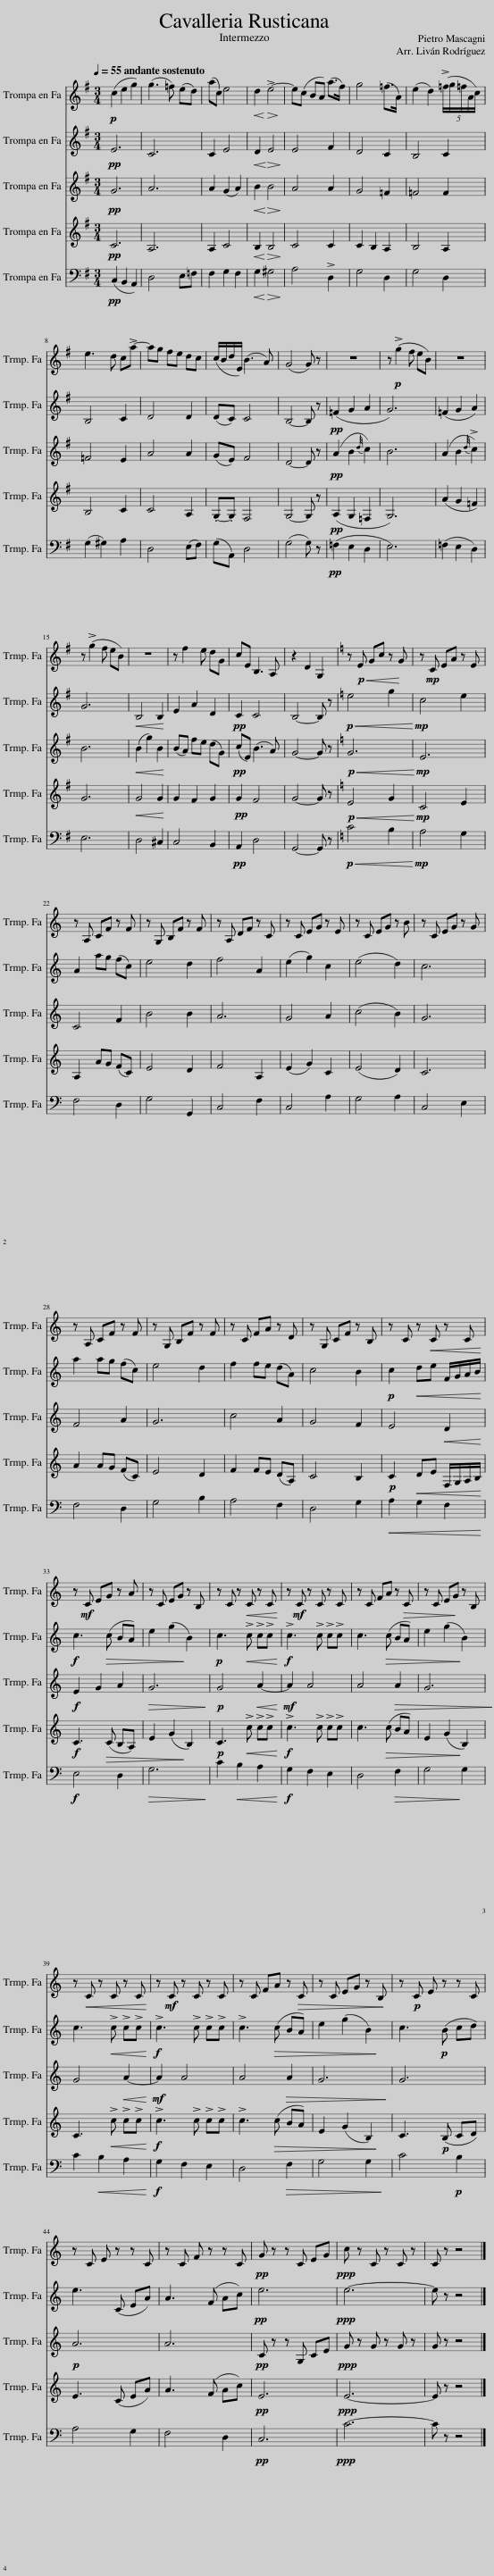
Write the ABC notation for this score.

X:1
%%score 1 2 3 4 5 6
L:1/8
Q:1/4=55
M:3/4
I:linebreak $
K:C
V:1 treble
V:2 treble transpose=-7
V:3 treble transpose=-7
V:4 treble transpose=-7
V:5 treble transpose=-7
V:6 bass transpose=-7
V:1
 z6 | z6 | z6 | z6 | z6 | %5
 z6 | z6 |$ z6 | z6 | z6 | %10
 z6 | z6 | z6 | z6 |$ z6 | %15
 z6 | z6 | z6 | z6 |[K:F] z6 | %20
 z6 |$ z6 | z6 | z6 | z6 | %25
 z6 | z6 |$ z6 | z6 | z6 | %30
 z6 | z6 |$ z6 | z6 | z6 | %35
 z6 | z6 | z6 |$ z6 | z6 | %40
 z6 | z6 | z6 |$ z6 | z6 | %45
 z6 | z6 | z6 |] %48
V:2
[K:G]!p! (c2 e2 g2) | (g3 =f) (ed) | (ac) e4 |!<(! d2!>(! !>!e4-!<)!!>)! | e(c BA) (a>f) | %5
 g4 (=f>A) | (e2 d2) (5:4:5(!>!=f/g/=f/A/c/) |$ e3 d c!>!a- | ag fe dc | (c/B/d/E/) (B3 A) | %10
 (G4 G) z | z6 | z!p! (!>!g2 f eB) | z6 |$ z (!>!g2 f eB) | %15
 z6 | z f2 e dG | cE B,3 A, | z2 D2 G,2 |[K:C] z!p!!<(! E Gc z G!<)! | %20
 z!mp! C EA z E |$ z A, CF z F | z G, B,F z F | z A, DF z C | z C EG z E | %25
 z C EG z B | z C EG z G |$ z A, CF z F | z G, B,F z F | z C FA z D | %30
 z G, CF z B, | z C z!<(! C z C!<)! |$ z!mf! C EG z A | z C EG z B, | z C z!<(! C z C!<)! | %35
 z!mf! C z C z C | z C FA z!>(! C!>)! | z C EG z B, |$ z!<(! C z C z C!<)! | z!mf! C z C z C | %40
 z C FA z!>(! C!>)! | z C EG z B, | z!p! C E z z C |$ z C E z z C | z C F z z C | %45
!pp! G z z C EG |!ppp! c z C z C z | C z z4 |] %48
V:3
[K:G]!pp! E6 | C6 | C2 E4 |!<(! D2!>(! E4!<)!!>)! | E4 F2 | %5
 D4 C2 | B,4 C2 |$ B,4 C2 | D4 D2 | (DC) C4 | %10
 B,4- B, z |!pp! (=F2 G2 A2 | G6) | (=F2 G2 A2) |$ G6 | %15
!<(! B,4 B,2!<)! | E2 A2 D2 |!pp! C2 C4 | B,4- B, z |[K:C]!p!!<(! e4 g2!<)! | %20
!mp! c4 e2 |$ A2 ag (fc) | e4 d2 | f4 A2 | (e2 g2) c2 | %25
 (e4 d2) | c6 |$ a2 ag (fc) | e4 d2 | f2 fe (dA) | %30
 c4 B2 |!p! c2!<(! de F/G/A/B/!<)! |$!f! c3!>(! (c BA)!>)! | e2 (g2 B2) |!p! c3!<(! !>!c !>!c!>!c!<)! | %35
!f! !>!c3 !>!c !>!c!>!c | c3!>(! (c BA)!>)! | e2 (g2 B2) |$ c3!<(! !>!c !>!c!>!c!<)! |!f! !>!c3 !>!c !>!c!>!c | %40
 !>!c3!>(! (c BA)!>)! | e2 (g2 B2) | c3!p! (B cd) |$ e3 (C EA) | A3 (F Ac) | %45
!pp! e6 |!ppp! e6- | e z z4 |] %48
V:4
[K:G]!pp! G6 | A6 | A2 (G2 A2) |!<(! B2!>(! B4!<)!!>)! | A4 A2 | %5
 G4 =F2 | =F4 F2 |$ =F4 E2 | A4 A2 | (GE) F4 | %10
 D4- D z |!pp! (A2 B2{d} c2) | B6 | (A2 B2{d} !>!c2) |$ B6 | %15
!<(! (B2 g2) B2!<)! | (BA) fe (dG) |!pp! (cE) (B3 A) | G4- G z |[K:C]!p!!<(! G6!<)! | %20
!mp! E6 |$ C4 F2 | B4 B2 | A6 | G4 A2 | %25
 (c4 B2) | G6 |$ F4 A2 | G6 | c4 A2 | %30
 G4 F2 | E4!<(! D2!<)! |$!f! E2 G2 A2 |!>(! G6!>)! |!p! G4!<(! A2-!<)! | %35
!mf! A2 A4 | A4!>(! A2!>)! | G6 |$ G4!<(! A2-!<)! |!mf! A2 A4 | %40
 A4!>(! A2!>)! | G6 | G6 |$!p! A6 | A6 | %45
!pp! C z z G, CE |!ppp! G z G z G z | G z z4 |] %48
V:5
[K:G]!pp! C6 | A,6 | A,2 C4 |!<(! B,2!>(! B,4!<)!!>)! | C4 C2 | %5
 C2 B,2 A,2 | B,4 A,2 |$ B,4 C2 | C4 A,2 | .G,-.G, F,4 | %10
 G,4- G, z |!pp! (A,2 G,2 =F,2 | G,6) | (A2 G2 =F2) |$ G6 | %15
!<(! G4 G2!<)! | G2 F2 G2 |!pp! G2 F4 | G4- G z |[K:C]!p!!<(! E4 G2!<)! | %20
!mp! C4 E2 |$ A,2 AG (FC) | E4 D2 | F4 A,2 | (E2 G2) C2 | %25
 (E4 D2) | C6 |$ A2 AG (FC) | E4 D2 | F2 FE (DA,) | %30
 C4 B,2 |!p! C2!<(! DE F,/G,/A,/B,/!<)! |$!f! C3!>(! (C B,A,)!>)! | E2 (G2 B,2) |!p! C3!<(! !>!c !>!c!>!c!<)! | %35
!f! !>!c3 !>!c !>!c!>!c | c3!>(! (c BA)!>)! | E2 (G2 B,2) |$ C3!<(! !>!c !>!c!>!c!<)! |!f! !>!c3 !>!c !>!c!>!c | %40
 !>!c3!>(! (c BA)!>)! | E2 (G2 B,2) | C3!p! (B, CD) |$ E3 (C EA) | A3 (F Ac) | %45
!pp! E6 |!ppp! E6- | E z z4 |] %48
V:6
[K:G]!pp! (C,2 B,,2 A,,2) | D,4 E,=F, | F,2 G,2 F,2 |!<(! G,2!>(! ^G,4!<)!!>)! | A,4 !>!D,2 | %5
 G,4 D,2 | G,4 D,2 |$ (G,2 ^G,2) A,2 | D,4 (E,F,) | (G,A,,) D,4 | %10
 (G,4 G,) z |!pp! (=F,2 E,2 D,2 | E,6) | (=F,2 E,2 D,2) |$ E,6 | %15
 D,4 ^C,2 | C,4 B,,2 |!pp! A,,2 D,4 | G,,4- G,, z |[K:C]!p!!<(! C4 B,2!<)! | %20
!mp! A,4 G,2 |$ F,4 D,2 | G,4 G,,2 | C,4 F,2 | C,4 A,2 | %25
 G,4 A,2 | C,4 E,2 |$ F,4 D,2 | G,4 B,2 | A,4 F,2 | %30
 D,4 G,2 |!<(! A,2 G,2 F,2!<)! |$!f! E,4 D,2 |!>(! G,6!>)! | C2!<(! B,2 A,2!<)! | %35
!f! G,2 F,2 E,2 | D,4!>(! F,2!>)! | G,4 G,2 |$ C2!<(! B,2 A,2!<)! |!f! G,2 F,2 E,2 | %40
 D,4!>(! F,2!>)! | G,4 G,2 | C4!p! B,2 |$ A,4 G,2 | F,4 D,2 | %45
!pp! C,6 |!ppp! C6- | C z z4 |] %48
